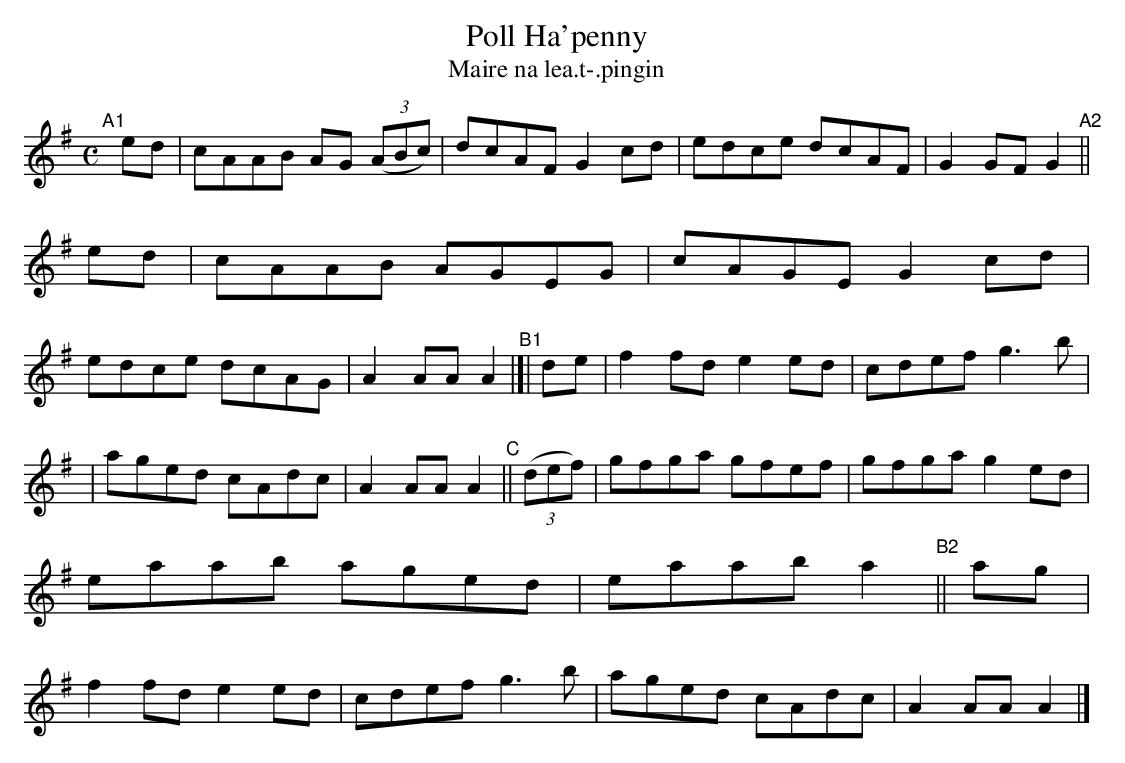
X:1
T: Poll Ha'penny
T: Maire na lea\.t-\.pingin
M: C
L: 1/8
K: Ador	% A major in MoI
"^A1"\
[|]ed | cAAB AG (3(ABc) | dcAF G2cd | edce dcAF | G2GF G2 \
"^A2"\
|| ed | cAAB AGEG | cAGE G2cd | edce dcAG | A2AA A2 \
"^B1"\
|[| de \
| f2fd e2ed | cdef g3b |
| aged cAdc | A2AA A2 \
"^C"\
|| (3(def) | gfga gfef | gfga g2ed | eaab aged | eaab a2 \
"^B2"\
|| ag | f2fd e2ed | cdef g3b | aged cAdc | A2AA A2 |]
